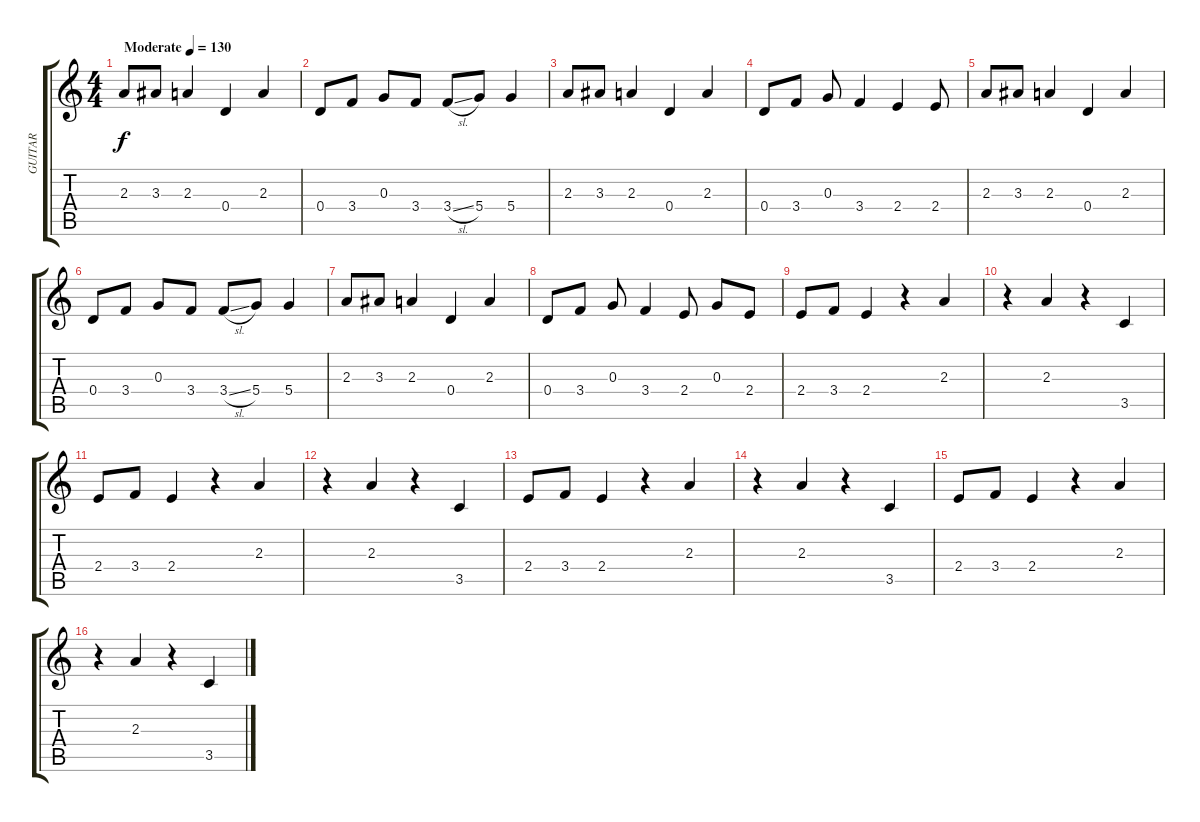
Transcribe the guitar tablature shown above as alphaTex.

\track ("GUITAR" "GUITAR") {instrument acousticguitarnylon}
\staff {score tabs}
\tuning (E4 B3 G3 D3 A2 E2) {hide}
\ts (4 4)
\tempo (130 "Moderate")
\clef g2
\ks c
2.3.8{dy f instrument acousticguitarnylon} 3.3.8 2.3.4 0.4.4 2.3.4 |
0.4.8 3.4.8 0.3.8 3.4.8 3.4{sl}.8 5.4.8 5.4.4 |
2.3.8 3.3.8 2.3.4 0.4.4 2.3.4 |
0.4.8 3.4.8 0.3.8 3.4.4 2.4.4 2.4.8 |
2.3.8 3.3.8 2.3.4 0.4.4 2.3.4 |
0.4.8 3.4.8 0.3.8 3.4.8 3.4{sl}.8 5.4.8 5.4.4 |
2.3.8 3.3.8 2.3.4 0.4.4 2.3.4 |
0.4.8 3.4.8 0.3.8 3.4.4 2.4.8 0.3.8 2.4.8 |
2.4.8 3.4.8 2.4.4 r.4 2.3.4 |
r.4 2.3.4 r.4 3.5.4 |
2.4.8 3.4.8 2.4.4 r.4 2.3.4 |
r.4 2.3.4 r.4 3.5.4 |
2.4.8 3.4.8 2.4.4 r.4 2.3.4 |
r.4 2.3.4 r.4 3.5.4 |
2.4.8 3.4.8 2.4.4 r.4 2.3.4 |
r.4 2.3.4 r.4 3.5.4
